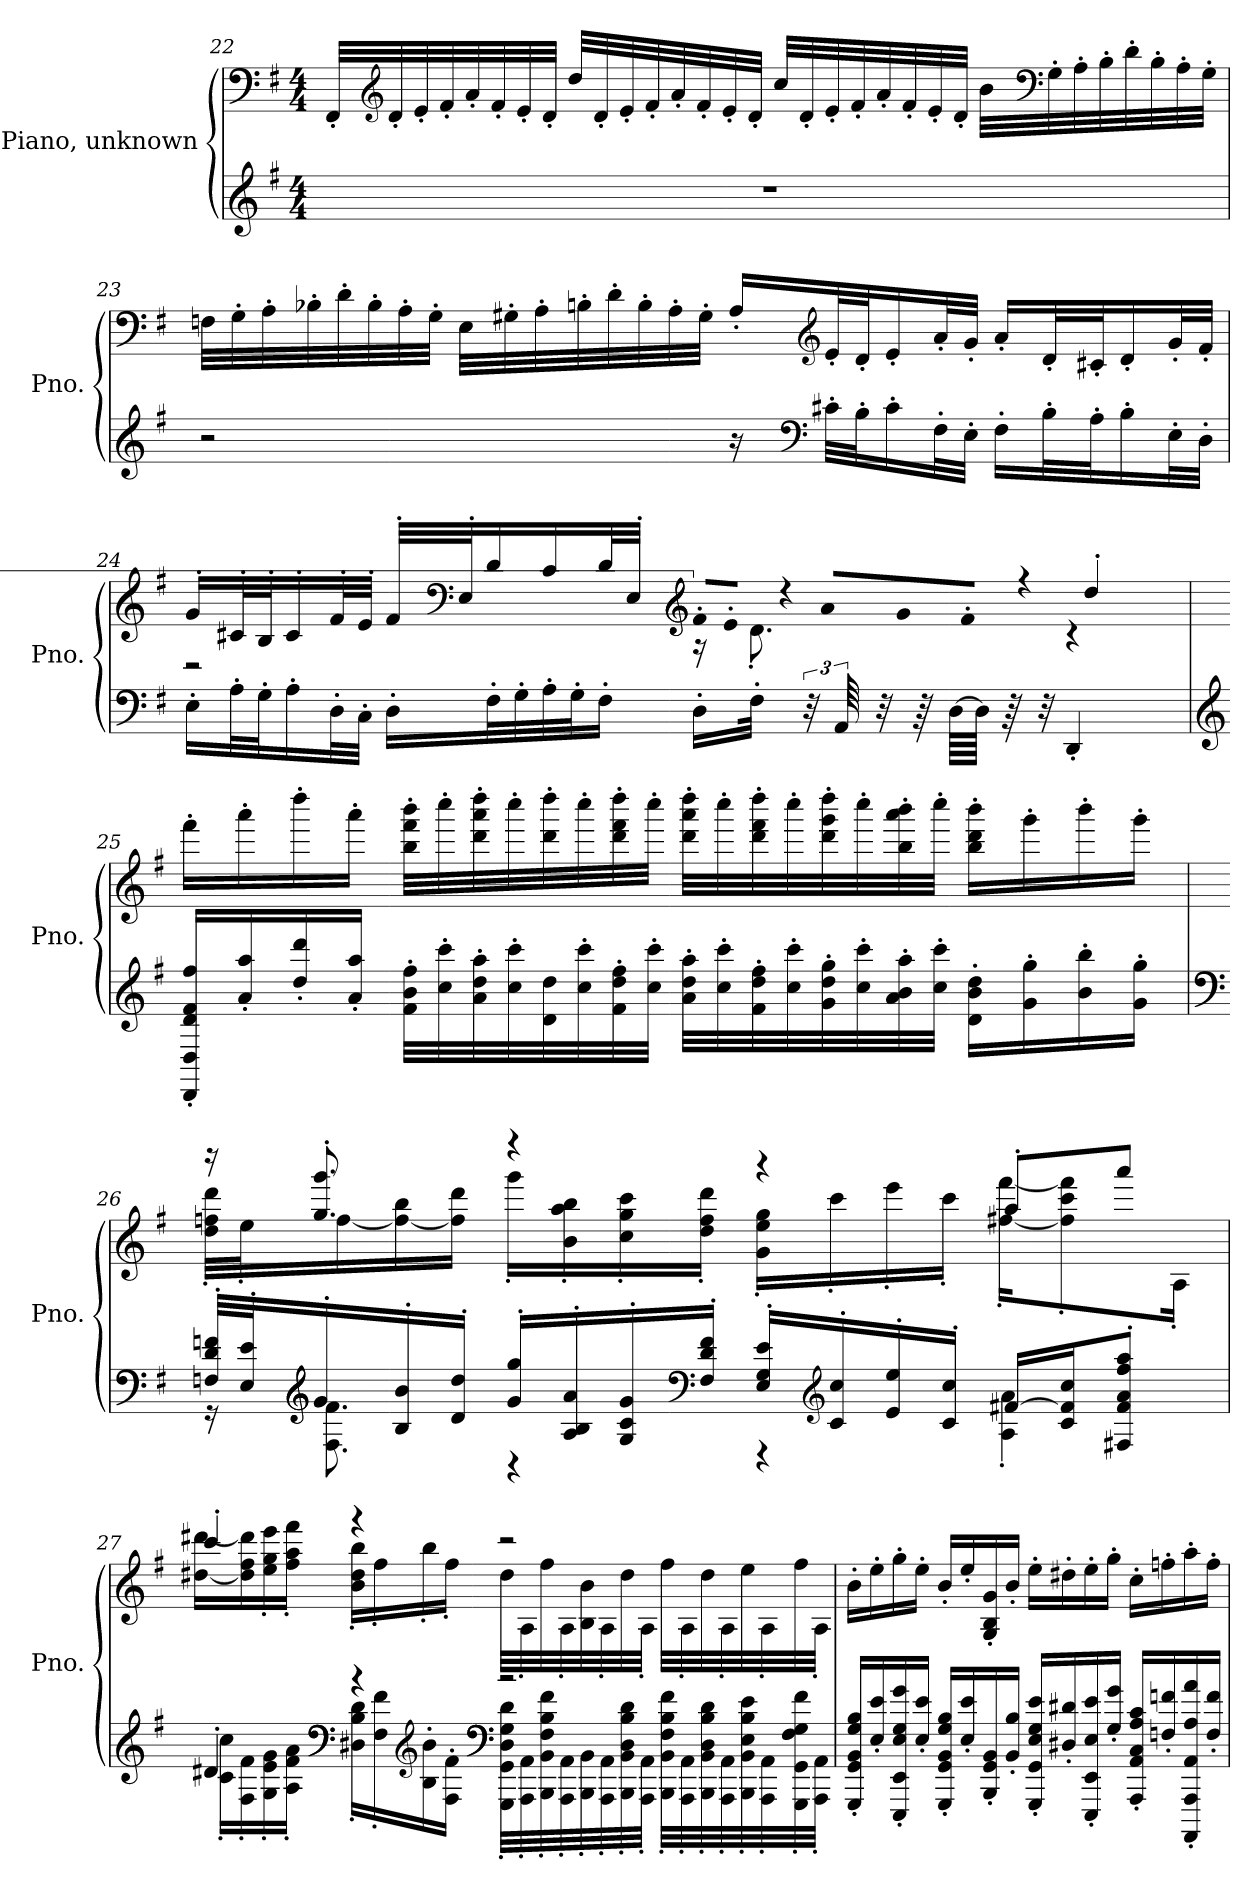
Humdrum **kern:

**kern	**kern
*part1	*part1
*staff2	*staff1
*I"Piano, unknown	*
*I'Pno.	*
!!LO:PB:g=z
*clefG2	*clefF4
*k[f#]	*k[f#]
*M4/4	*M4/4
=22	=22
1r	32FF#'/LLL
*	*clefG2
.	32d'/
.	32e'/
.	32f#'/
.	32a'/
.	32f#'/
.	32e'/
.	32d'/JJJ
.	32dd/LLL
.	32d'/
.	32e'/
.	32f#'/
.	32a'/
.	32f#'/
.	32e'/
.	32d'/JJJ
.	32cc/LLL
.	32d'/
.	32e'/
.	32f#'/
.	32a'/
.	32f#'/
.	32e'/
.	32d'/JJJ
.	32b\LLL
*	*clefF4
.	32G'\
.	32A'\
.	32B'\
.	32d'\
.	32B'\
.	32A'\
.	32G'\JJJ
!!LO:LB:g=z
=23	=23
2r	32Fn\LLL
.	32G'\
.	32A'\
.	32B-X'\
.	32d'\
.	32B-'\
.	32A'\
.	32G'\JJJ
.	32E\LLL
.	32G#X'\
.	32A'\
.	32Bn'\
.	32d'\
.	32B'\
.	32A'\
.	32G#'\JJJ
16r	16A'/LL
*clefF4	*clefG2
32c#X'\LLL	32e'/L
32B'\J	32d'/J
16c#'\	16e'/
32F#'\L	32a'/L
32E'\JJJ	32g'/JJJ
16F#'\LL	16a'/LL
32B'\L	32d'/L
32A'\J	32c#X'/J
16B'\	16d'/
32E'\L	32g'/L
32D'\JJJ	32f#'/JJJ
!!LO:LB:g=z
=24	=24
*	*^
16E'\LL	16g'/LL	2r
32A'\L	32c#X'/L	.
32G'\J	32B'/J	.
16A'\	16c#'/	.
32D'\L	32f#'/L	.
32C'\JJJ	32e'/JJJ	.
16D'\LL	32f#'/LLL	.
*	*clefF4	*
.	32E'/J	.
32F#'\L	16d/	.
32G'\	.	.
32A'\	16c#/	.
32G'\J	.	.
16F#'\JJ	32d/L	.
.	32E'/JJJ	.
*	*clefG2	*
!	!LO:N:vis=32	!
16D'\LL	640%23f#'/LLL	16r
!	!LO:N:vis=32	!
.	640%23e'/JJJ	.
32F#'\JJk	.	8.d'\
!	!LO:N:vis=32	!
.	640%23r	.
48r	.	.
!	!LO:N:vis=32	!
.	640%23a/LLL	.
96AA/	.	.
32r	.	.
!	!LO:N:vis=32	!
.	640%23g/	.
64r	.	.
[64D\LLLL	.	.
!	!LO:N:vis=32	!
.	640%23f#'/JJJ	.
64D\JJJJ]	.	.
64r	.	.
!	!LO:N:vis=32	!
.	640%23r	.
32r	.	.
4DD'/	.	4r
.	4dd'/	.
640ryy	.	640ryy
*	*v	*v
!!LO:LB:g=z
=25	=25
*clefG2	*
16DD/' 16D/' 16d/' 16f#/' 16ff#/'LL	16fff#'\LL
16a/' 16aa/'	16aaa'\
16dd/' 16ddd/'	16dddd'\
16a/' 16aa/'JJ	16aaa'\JJ
32f#\' 32b\' 32ff#\'LLL	32bb\' 32fff#\' 32bbb\'LLL
32cc\' 32ccc\'	32cccc'\
32a\' 32dd\' 32aa\'	32ddd\' 32aaa\' 32dddd\'
32cc\' 32ccc\'	32cccc'\
32d\ 32dd\	32ddd\' 32dddd\'
32cc\' 32ccc\'	32cccc'\
32f#\' 32dd\' 32ff#\'	32ddd\' 32fff#\' 32dddd\'
32cc\' 32ccc\'JJJ	32cccc'\JJJ
32a\' 32dd\' 32aa\'LLL	32ddd\' 32aaa\' 32dddd\'LLL
32cc\' 32ccc\'	32cccc'\
32f#\' 32dd\' 32ff#\'	32ddd\' 32fff#\' 32dddd\'
32cc\' 32ccc\'	32cccc'\
32g\' 32dd\' 32gg\'	32ddd\' 32ggg\' 32dddd\'
32cc\' 32ccc\'	32cccc'\
32a\' 32b\' 32aa\'	32bb\' 32aaa\' 32bbb\'
32cc\' 32ccc\'JJJ	32cccc'\JJJ
16d\' 16b\' 16dd\'LL	16bb\' 16ddd\' 16bbb\'LL
16g\' 16gg\'	16ggg'\
16b\' 16bb\'	16bbb'\
16g\' 16gg\'JJ	16ggg'\JJ
!!LO:LB:g=z
=26	=26
*clefF4	*
*^	*^
32Fn/' 32d/' 32fn/'LLL	16r	16r	32dd\' 32ffn\' 32ddd\'LLL
32E/' 32e/'J	.	.	32ee'\J
*clefG2	*	*	*
16g'/	8.F\ 8.f\	8.gg/' 8.ggg/'	[16ff\
16B/' 16b/'	.	.	16ff\_ 16bb\
16d/' 16dd/'JJ	.	.	16ff\] 16ddd\JJ
16g/' 16gg/'LL	4r	4r	16ggg'\LL
16A/' 16B/' 16a/'	.	.	16b\' 16aa\' 16bb\'
16G/' 16c/' 16g/'	.	.	16cc\' 16gg\' 16ccc\'
*clefF4	*	*	*
16F/' 16d/' 16f/'JJ	.	.	16dd\' 16ff\' 16ddd\'JJ
16E/' 16G/' 16e/'LL	4r	4r	16g\' 16ee\' 16gg\'LL
*clefG2	*	*	*
16c/' 16cc/'	.	.	16ccc'\
16e/' 16ee/'	.	.	16eee'\
16c/' 16cc/'JJ	.	.	16ccc'\JJ
[16f#X/LL	4A\' 4a\'	8aa'/L	[16ff#X\' [16fff#\'KL
16c/ 16f#/] 16cc/J	.	.	8ff#\]' 8ccc\' 8fff#\]'
8F#X/' 8f#/' 8a/' 8ff#/' 8aa/'J	.	8aaa/J	.
.	.	.	16A'\Jk
!!LO:LB:g=z	!!
=27	=27	=27	=27
4d#X'/	16c\' 16cc\'LL	4ccc'/	[16dd#X\ [16ddd#X\LL
.	16F#\' 16f#\'	.	16dd#\] 16ff#\ 16ddd#\]
.	16G\' 16e\' 16g\'	.	16ee\' 16gg\' 16eee\'
.	16A\' 16f#\' 16a\'JJ	.	16ff#\' 16aa\' 16fff#\'JJ
*clefF4	*	*	*
4r	16D#X\' 16B\' 16d#\'LL	4r	16b\' 16dd#\' 16bb\'LL
.	16F#\' 16f#\'	.	16ff#'\
*clefG2	*	*	*
.	16B\' 16b\'	.	16bb'\
.	16F#\' 16f#\'JJ	.	16ff#'\JJ
*clefF4	*	*	*
2r	32GGG\' 32GG\' 32D#\' 32G\' 32d#\'LLL	2r	32dd#\LLL
.	32AAA\' 32AA\'	.	32A'\
.	32BBB\' 32BB\' 32F#\' 32B\' 32f#\'	.	32ff#\
.	32AAA\' 32AA\'	.	32A'\
.	32BBB\' 32BB\'	.	32B\ 32b\
.	32AAA\' 32AA\'	.	32A'\
.	32BBB\' 32BB\' 32D#\' 32B\' 32d#\'	.	32dd#\
.	32AAA\' 32AA\'JJJ	.	32A'\JJJ
.	32BBB\' 32BB\' 32F#\' 32B\' 32f#\'LLL	.	32ff#\LLL
.	32AAA\' 32AA\'	.	32A'\
.	32BBB\' 32BB\' 32D#\' 32B\' 32d#\'	.	32dd#\
.	32AAA\' 32AA\'	.	32A'\
.	32BBB\' 32BB\' 32E\' 32B\' 32e\'	.	32ee\
.	32AAA\' 32AA\'	.	32A'\
.	32GGG\' 32GG\' 32F#\' 32G\' 32f#\'	.	32ff#\
.	32AAA\' 32AA\'JJJ	.	32A'\JJJ
*v	*v	*	*
*	*v	*v
!!LO:PB:g=z
=28	=28
16GGG/' 16GG/' 16BB/' 16G/' 16B/'LL	16b'\LL
16E/' 16e/'	16ee'\
16EEE/' 16EE/' 16E/' 16G/' 16g/'	16gg'\
16E/' 16e/'JJ	16ee'\JJ
16GGG/' 16GG/' 16BB/' 16G/' 16B/'LL	16b'/LL
16E/' 16e/'	16ee'/
16BBB/' 16GG/' 16BB/'	16G/' 16B/' 16g/'
16BB/' 16B/'JJ	16b'/JJ
16GGG/' 16GG/' 16E/' 16G/' 16e/'LL	16ee'\LL
16D#X/' 16d#X/'	16dd#X'\
16EEE/' 16EE/' 16E/' 16e/'	16ee'\
16G/' 16g/'JJ	16gg'\JJ
16AAA/' 16AA/' 16C/' 16A/' 16c/'LL	16cc'\LL
16Fn/' 16fn/'	16ffn'\
16AAAA/' 16AAA/' 16AA/' 16A/' 16a/'	16aa'\
16F/' 16f/'JJ	16ff'\JJ
=	=
*-	*-
